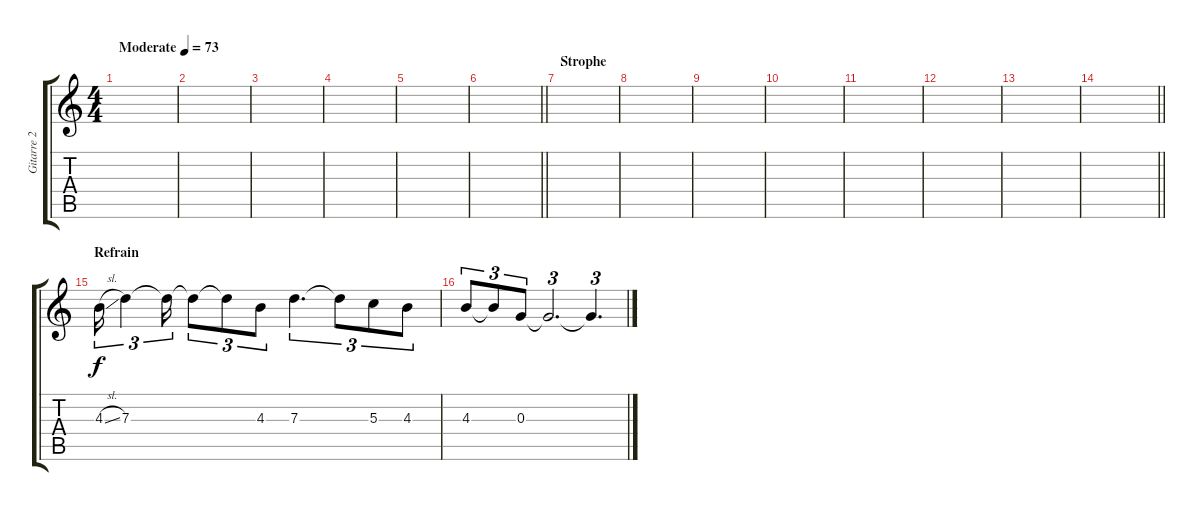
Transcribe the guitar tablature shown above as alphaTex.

\track ("Gitarre 2" "Gitarre 2") {instrument electricguitarclean}
\staff {score tabs}
\tuning (E4 B3 G3 D3 A2 E2) {hide}
\ts (4 4)
\tempo (73 "Moderate")
\clef g2
\ks c
|
|
|
|
|
\barLineRight lightlight
|
\section ("" "Strophe")
|
|
|
|
|
|
|
\barLineRight lightlight
|
\section ("" "Refrain")
4.3{sl}.16{tu (3 2)} 7.3.4{tu (3 2)} 7.3{t}.16{tu (3 2)} 7.3{t}.8{tu (3 2)} 7.3{t}.8{tu (3 2)} 4.3.8{tu (3 2)} 7.3.4{d tu (3 2)} 7.3{t}.8{tu (3 2)} 5.3.8{tu (3 2)} 4.3.8{tu (3 2)} |
4.3.8{tu (3 2)} 4.3{t}.8{tu (3 2)} 0.3.8{tu (3 2)} 0.3{t}.2{d tu (3 2)} 0.3{t}.4{d tu (3 2)}
